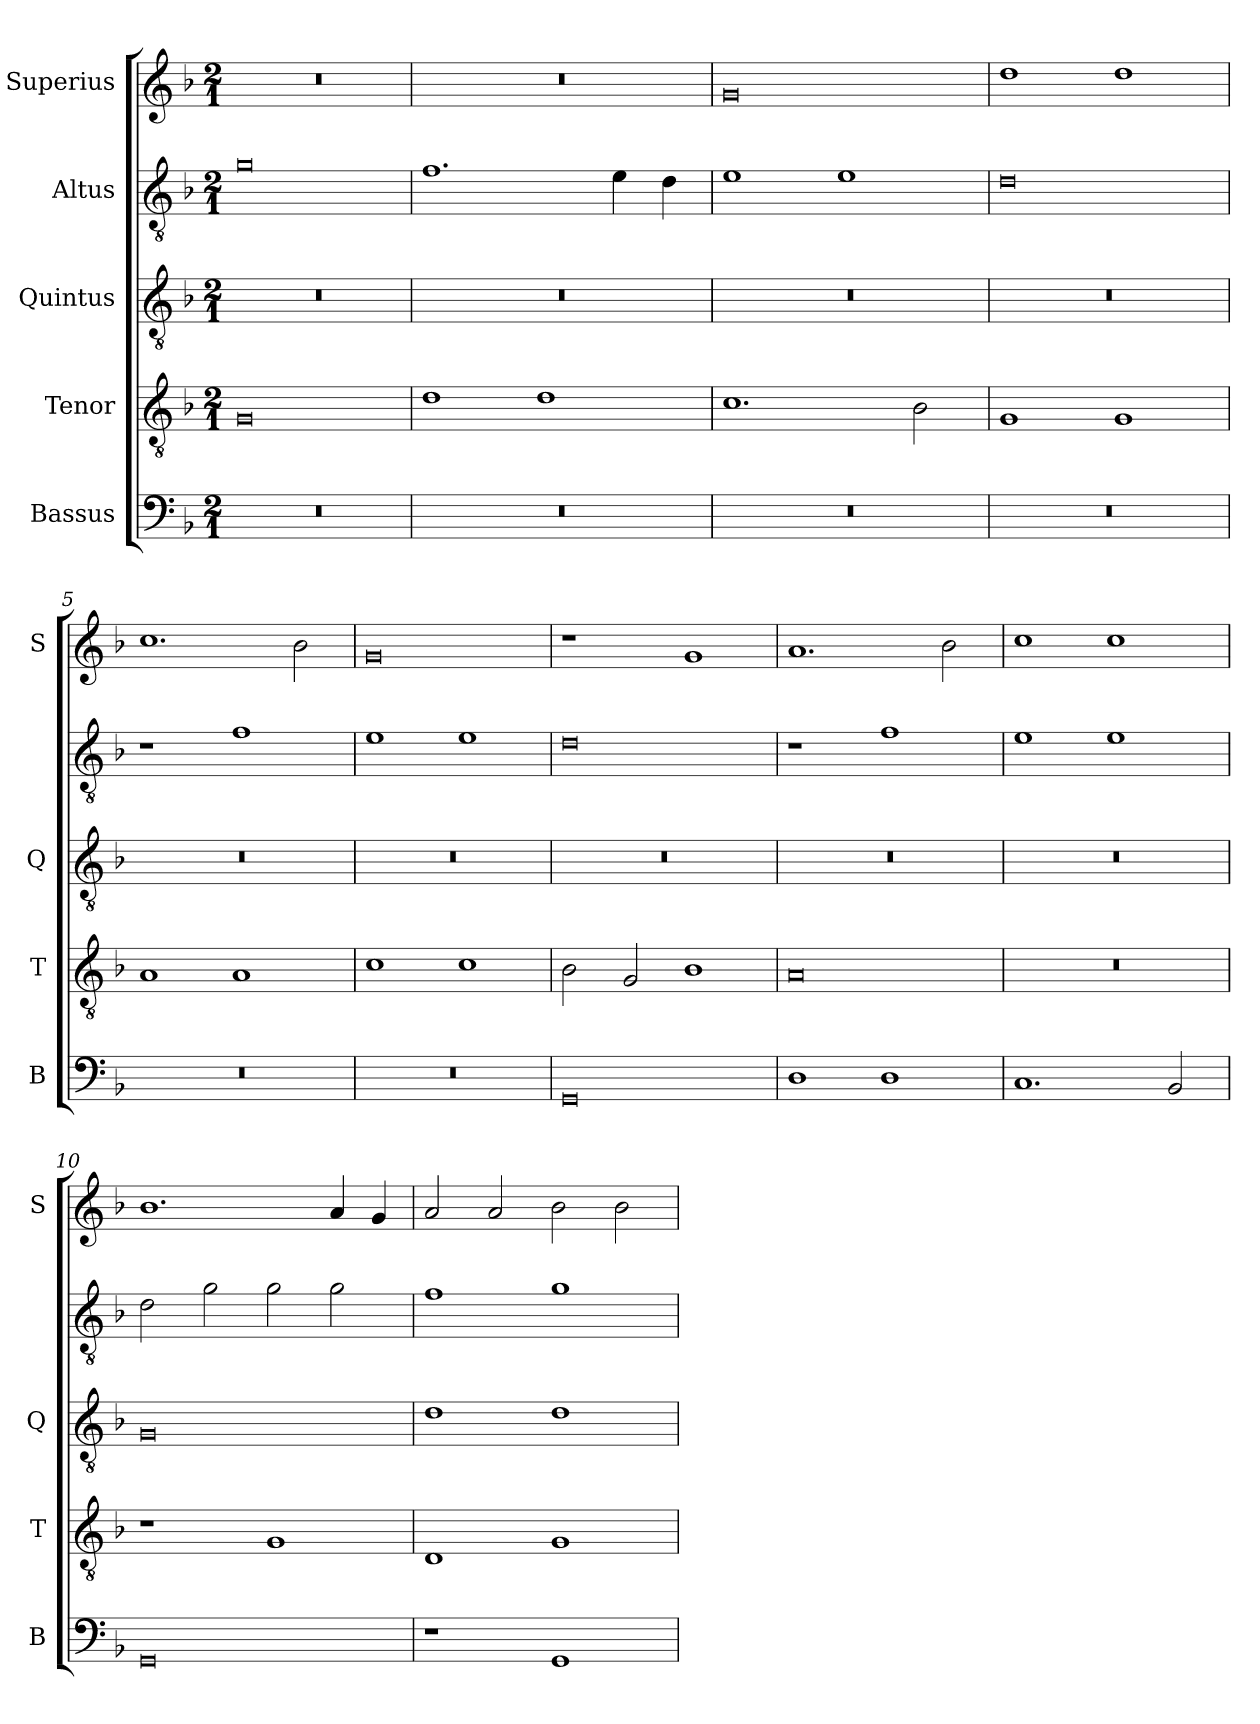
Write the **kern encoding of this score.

**kern	**kern	**kern	**kern	**kern
*part5	*part4	*part3	*part2	*part1
*staff5	*staff4	*staff3	*staff2	*staff1
*I"Bassus	*I"Tenor	*I"Quintus	*I"Altus	*I"Superius
*I'B	*I'T	*I'Q	*	*I'S
*clefF4	*clefGv2	*clefGv2	*clefGv2	*clefG2
*k[b-]	*k[b-]	*k[b-]	*k[b-]	*k[b-]
*M2/1	*M2/1	*M2/1	*M2/1	*M2/1
=1	=1	=1	=1	=1
0r	0G	0r	0g	0r
=2	=2	=2	=2	=2
0r	1d	0r	1.f	0r
.	1d	.	.	.
.	.	.	4e\	.
.	.	.	4d\	.
=3	=3	=3	=3	=3
0r	1.c	0r	1e	0g
.	.	.	1e	.
.	2B-\	.	.	.
=4	=4	=4	=4	=4
0r	1G	0r	0d	1dd
.	1G	.	.	1dd
=5	=5	=5	=5	=5
0r	1A	0r	1r	1.cc
.	1A	.	1f	.
.	.	.	.	2b-\
=6	=6	=6	=6	=6
0r	1c	0r	1e	0g
.	1c	.	1e	.
=7	=7	=7	=7	=7
0GG	2B-\	0r	0d	1r
.	2G/	.	.	.
.	1B-	.	.	1g
=8	=8	=8	=8	=8
1D	0A	0r	1r	1.a
1D	.	.	1f	.
.	.	.	.	2b-\
=9	=9	=9	=9	=9
1.C	0r	0r	1e	1cc
.	.	.	1e	1cc
2BB-/	.	.	.	.
=10	=10	=10	=10	=10
0GG	1r	0G	2d\	1.b-
.	.	.	2g\	.
.	1G	.	2g\	.
.	.	.	2g\	4a/
.	.	.	.	4g/
=11	=11	=11	=11	=11
1r	1D	1d	1f	2a/
.	.	.	.	2a/
1GG	1G	1d	1g	2b-\
.	.	.	.	2b-\
=	=	=	=	=
*-	*-	*-	*-	*-
